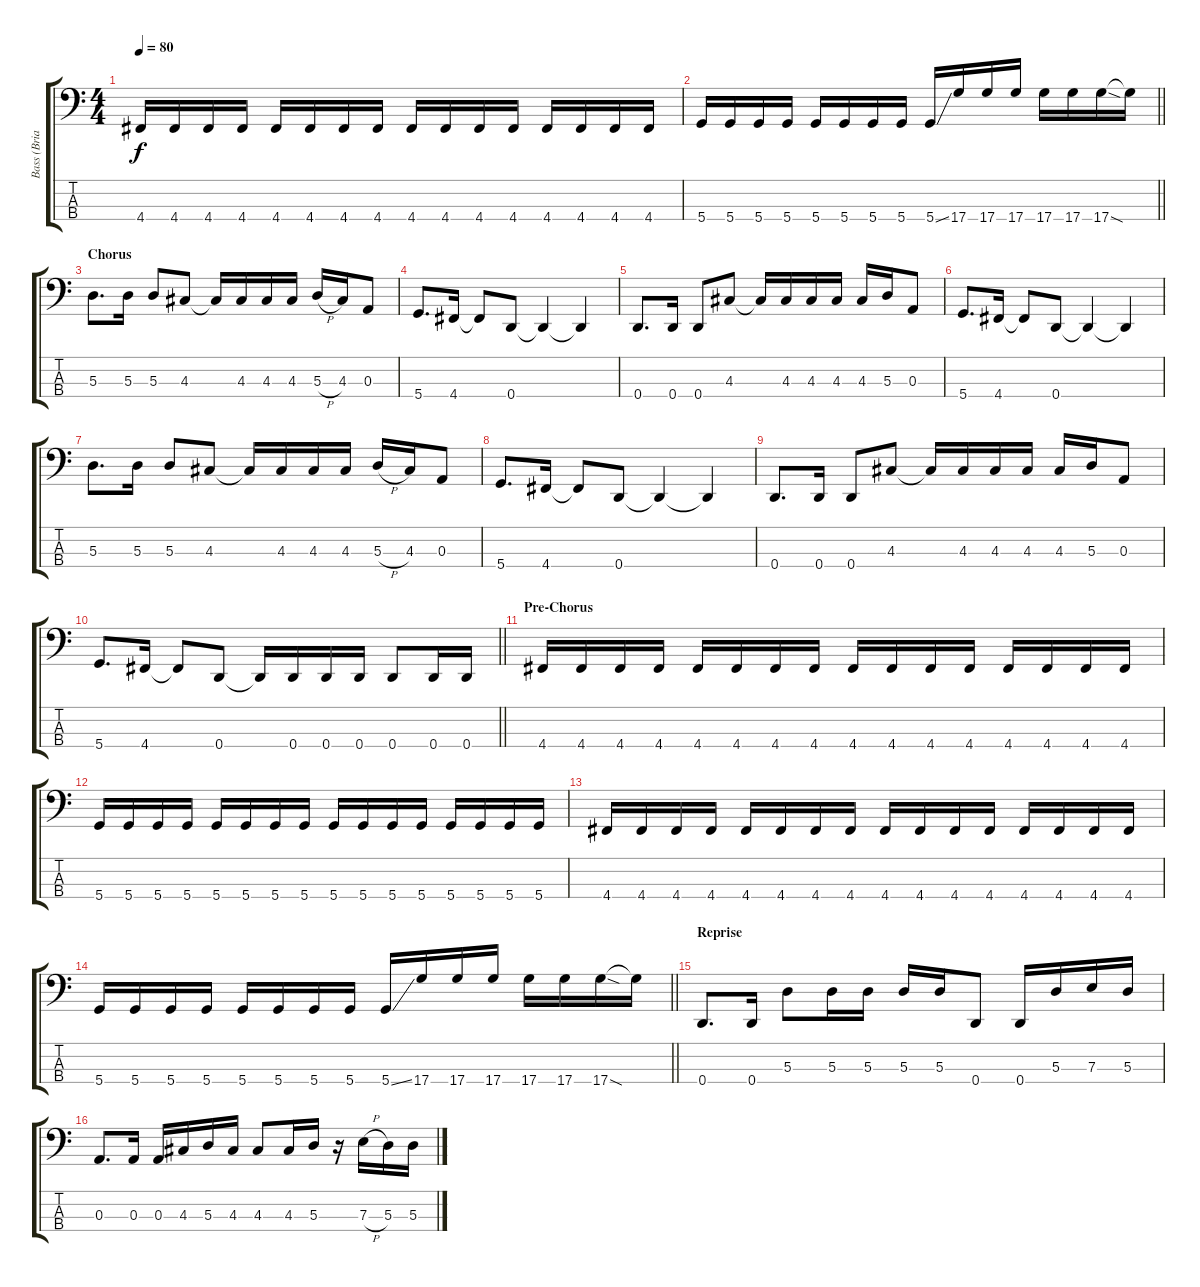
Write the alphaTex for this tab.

\track ("Bass (Brian Marshall)" "Bass (Bria") {instrument electricbasspick}
\staff {score tabs}
\tuning (G2 D2 A1 D1) {hide}
\ts (4 4)
\tempo 80
\clef f4
\ks c
4.4.16{dy f} 4.4.16 4.4.16 4.4.16 4.4.16 4.4.16 4.4.16 4.4.16 4.4.16 4.4.16 4.4.16 4.4.16 4.4.16 4.4.16 4.4.16 4.4.16 |
\barLineRight lightlight
5.4.16 5.4.16 5.4.16 5.4.16 5.4.16 5.4.16 5.4.16 5.4.16 5.4{ss}.16 17.4.16 17.4.16 17.4.16 17.4.16 17.4.16 17.4{sod}.16 17.4{t}.16 |
\section ("" "Chorus")
5.3.8{d} 5.3.16 5.3.8 4.3.8 4.3{t}.16 4.3.16 4.3.16 4.3.16 5.3{h}.16 4.3.16 0.3.8 |
5.4.8{d} 4.4.16 4.4{t}.8 0.4.8 0.4{t}.4 0.4{t}.4 |
0.4.8{d} 0.4.16 0.4.8 4.3.8 4.3{t}.16 4.3.16 4.3.16 4.3.16 4.3.16 5.3.16 0.3.8 |
5.4.8{d} 4.4.16 4.4{t}.8 0.4.8 0.4{t}.4 0.4{t}.4 |
5.3.8{d} 5.3.16 5.3.8 4.3.8 4.3{t}.16 4.3.16 4.3.16 4.3.16 5.3{h}.16 4.3.16 0.3.8 |
5.4.8{d} 4.4.16 4.4{t}.8 0.4.8 0.4{t}.4 0.4{t}.4 |
0.4.8{d} 0.4.16 0.4.8 4.3.8 4.3{t}.16 4.3.16 4.3.16 4.3.16 4.3.16 5.3.16 0.3.8 |
\barLineRight lightlight
5.4.8{d} 4.4.16 4.4{t}.8 0.4.8 0.4{t}.16 0.4.16 0.4.16 0.4.16 0.4.8 0.4.16 0.4.16 |
\section ("" "Pre-Chorus")
4.4.16 4.4.16 4.4.16 4.4.16 4.4.16 4.4.16 4.4.16 4.4.16 4.4.16 4.4.16 4.4.16 4.4.16 4.4.16 4.4.16 4.4.16 4.4.16 |
5.4.16 5.4.16 5.4.16 5.4.16 5.4.16 5.4.16 5.4.16 5.4.16 5.4.16 5.4.16 5.4.16 5.4.16 5.4.16 5.4.16 5.4.16 5.4.16 |
4.4.16 4.4.16 4.4.16 4.4.16 4.4.16 4.4.16 4.4.16 4.4.16 4.4.16 4.4.16 4.4.16 4.4.16 4.4.16 4.4.16 4.4.16 4.4.16 |
\barLineRight lightlight
5.4.16 5.4.16 5.4.16 5.4.16 5.4.16 5.4.16 5.4.16 5.4.16 5.4{ss}.16 17.4.16 17.4.16 17.4.16 17.4.16 17.4.16 17.4{sod}.16 17.4{t}.16 |
\section ("" "Reprise")
0.4.8{d} 0.4.16 5.3.8 5.3.16 5.3.16 5.3.16 5.3.16 0.4.8 0.4.16 5.3.16 7.3.16 5.3.16 |
0.3.8{d} 0.3.16 0.3.16 4.3.16 5.3.16 4.3.16 4.3.8 4.3.16 5.3.16 r.16 7.3{h}.16 5.3.16 5.3.16
